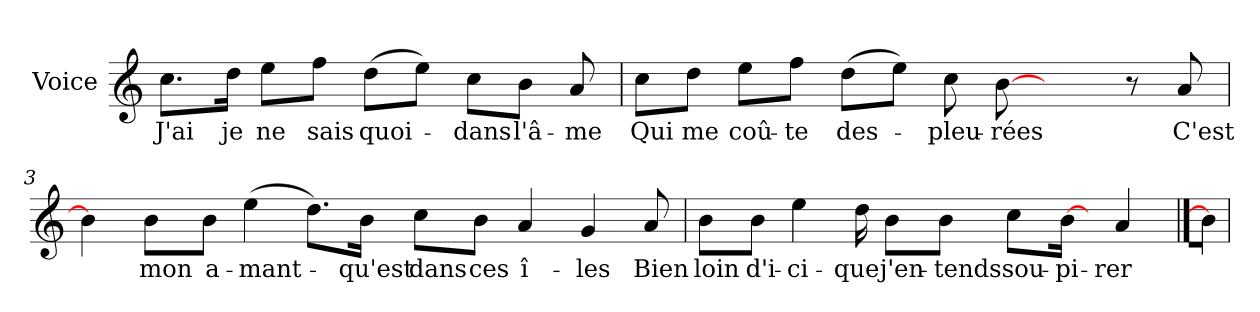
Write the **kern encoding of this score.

**kern	**text
*part1	*part1
*staff1	*staff1
*I"Voice	*
*I'V	*
*clefG2	*
*k[]	*
*C:	*
=1	=1
8.cc\L	J'ai
16dd\Jk	je
8ee\L	ne
8ff\J	sais
(>8dd\L	quoi-
8ee\J)	.
8cc\L	-dans
8b\J	l'â-
8a/	-me
=2	=2
8cc\L	Qui
8dd\J	me
8ee\L	coû-
8ff\J	-te
(>8dd\L	des-
8ee\J)	.
8cc\	-pleu-
[8b\	-rées
4ryy	.
8r	.
8a/	C'est
!!LO:LB:g=z
=3	=3
4b\]	.
8b\L	mon
8b\J	a-
(>4ee\	-mant-
8.dd\L)	.
16b\Jk	-qu'est
8cc\L	dans
8b\J	ces
4a/	î-
4g/	-les
8a/	Bien
=4	=4
8b\L	loin
8b\J	d'i-
4ee\	-ci-
16dd\	-que
8b\L	j'en-
8b\J	-tends
8cc\L	sou-
[16b\J	-pi-
16ryy	.
4a/	-rer
==5	==5
16b\J]	.
=	=
*-	*-
